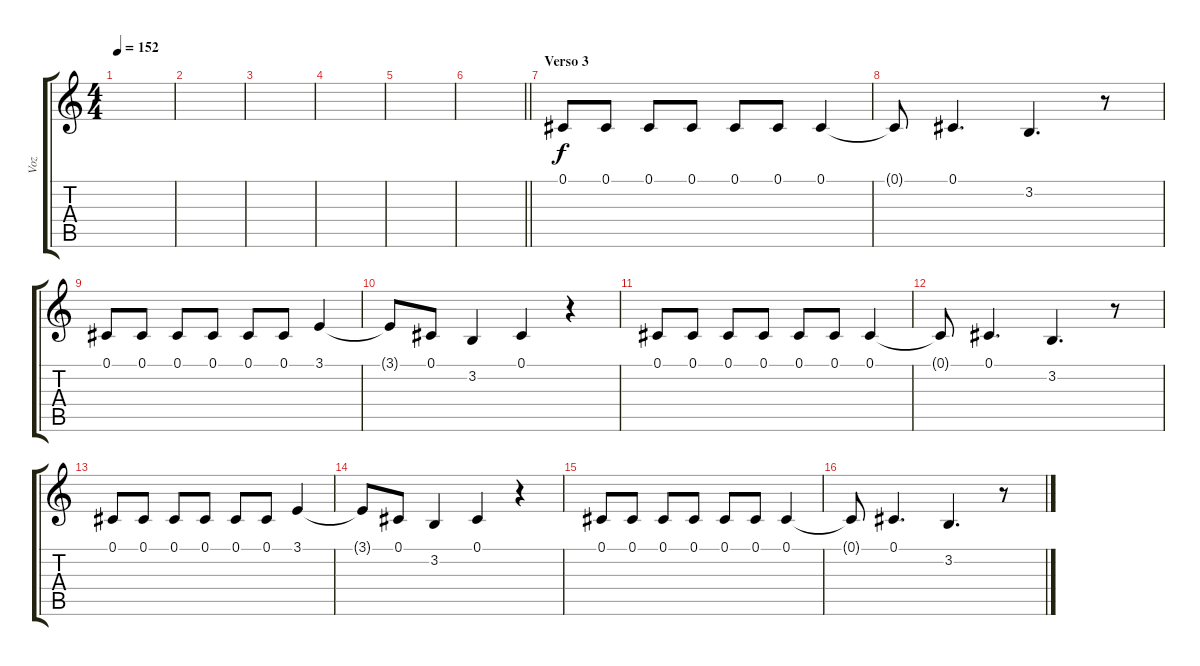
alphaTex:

\track ("Voz" "Voz") {instrument baritonesax}
\staff {score tabs}
\tuning (Db4 Ab3 E3 B2 Gb2 Db2) {hide}
\ts (4 4)
\tempo 152
\clef g2
\ks c
|
|
|
|
|
\barLineRight lightlight
|
\section ("" "Verso 3")
0.1.8 0.1.8 0.1.8 0.1.8 0.1.8 0.1.8 0.1.4 |
0.1{t}.8 0.1.4{d} 3.2.4{d} r.8 |
0.1.8 0.1.8 0.1.8 0.1.8 0.1.8 0.1.8 3.1.4 |
3.1{t}.8 0.1.8 3.2.4 0.1.4 r.4 |
0.1.8 0.1.8 0.1.8 0.1.8 0.1.8 0.1.8 0.1.4 |
0.1{t}.8 0.1.4{d} 3.2.4{d} r.8 |
0.1.8 0.1.8 0.1.8 0.1.8 0.1.8 0.1.8 3.1.4 |
3.1{t}.8 0.1.8 3.2.4 0.1.4 r.4 |
0.1.8 0.1.8 0.1.8 0.1.8 0.1.8 0.1.8 0.1.4 |
0.1{t}.8 0.1.4{d} 3.2.4{d} r.8
